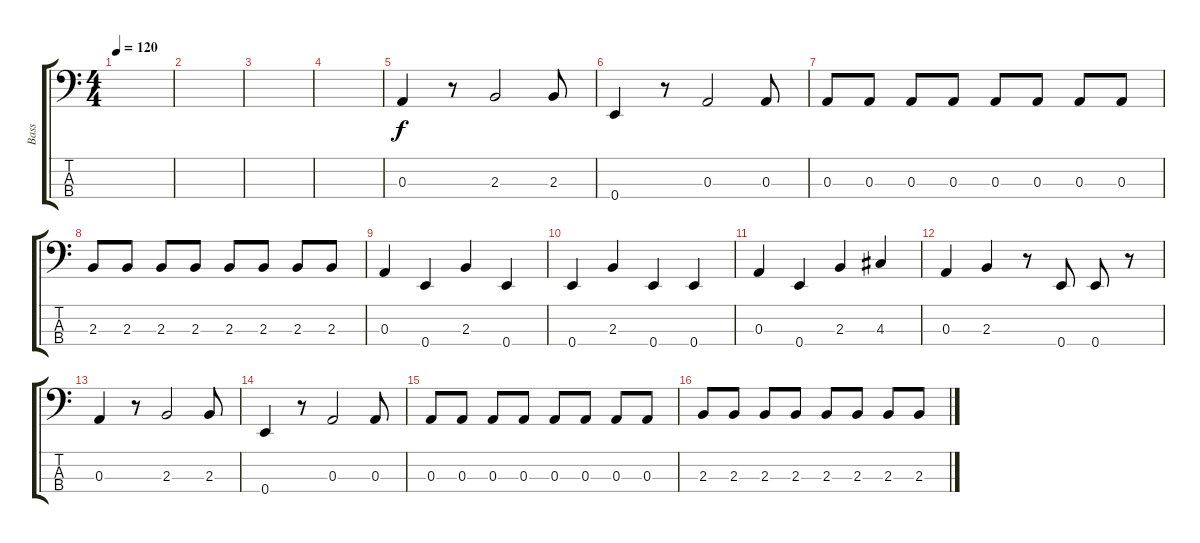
\track ("Bass" "Bass") {instrument acousticguitarnylon}
\staff {score tabs}
\tuning (G2 D2 A1 E1) {hide}
\ts (4 4)
\tempo 120
\clef f4
\ks c
|
|
|
|
0.3.4 r.8 2.3.2 2.3.8 |
0.4.4 r.8 0.3.2 0.3.8 |
0.3.8 0.3.8 0.3.8 0.3.8 0.3.8 0.3.8 0.3.8 0.3.8 |
2.3.8 2.3.8 2.3.8 2.3.8 2.3.8 2.3.8 2.3.8 2.3.8 |
0.3.4 0.4.4 2.3.4 0.4.4 |
0.4.4 2.3.4 0.4.4 0.4.4 |
0.3.4 0.4.4 2.3.4 4.3.4 |
0.3.4 2.3.4 r.8 0.4.8 0.4.8 r.8 |
0.3.4 r.8 2.3.2 2.3.8 |
0.4.4 r.8 0.3.2 0.3.8 |
0.3.8 0.3.8 0.3.8 0.3.8 0.3.8 0.3.8 0.3.8 0.3.8 |
2.3.8 2.3.8 2.3.8 2.3.8 2.3.8 2.3.8 2.3.8 2.3.8
